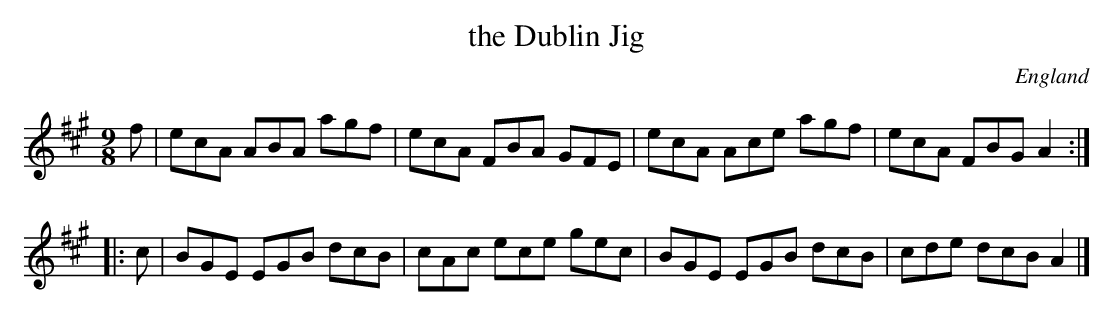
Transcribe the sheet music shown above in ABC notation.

X:1
T:the Dublin Jig
L:1/8
M:9/8
O:England
K:A
f|\
ecA ABA agf | ecA FBA GFE |\
ecA Ace agf | ecA FBG A2  ::
c|\
BGE EGB dcB | cAc ece gec |\
BGE EGB dcB | cde dcB A2  |]
